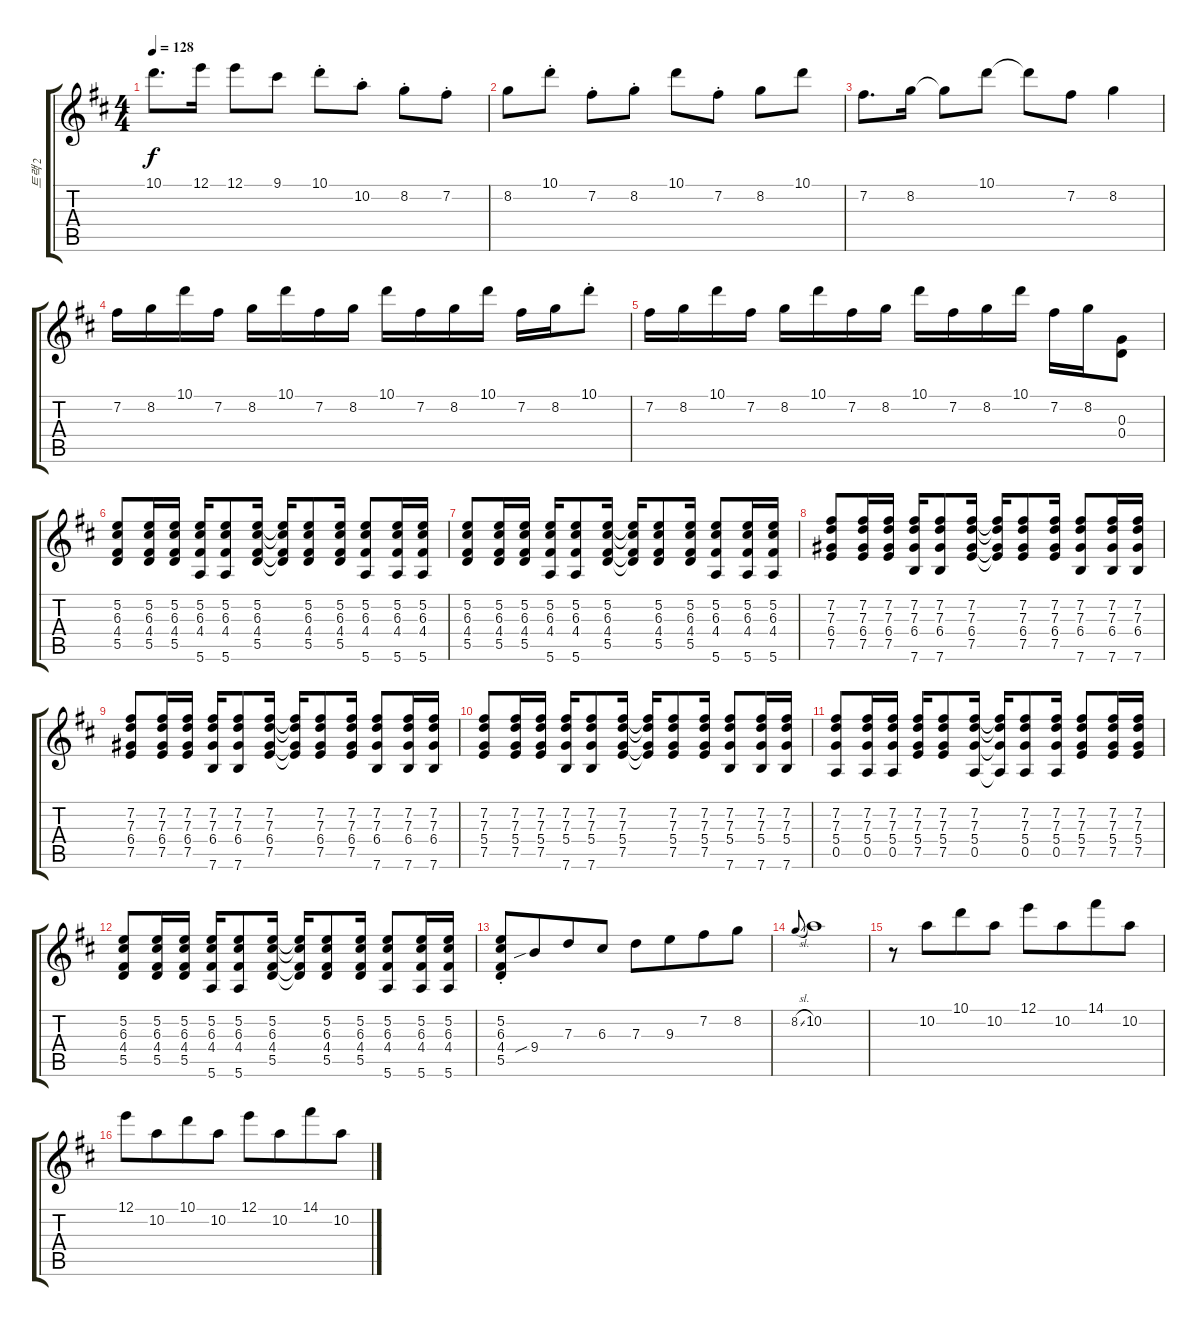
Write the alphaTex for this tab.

\track ("트랙 2" "트랙 2") {instrument acousticguitarsteel}
\staff {score tabs}
\tuning (E4 B3 G3 D3 A2 E2) {hide}
\ts (4 4)
\tempo 128
\clef g2
\ks d
10.1.8{d dy f} 12.1.16 12.1.8 9.1.8 10.1{st}.8 10.2{st}.8 8.2{st}.8 7.2{st}.8 |
8.2.8 10.1{st}.8 7.2{st}.8 8.2{st}.8 10.1.8 7.2{st}.8 8.2.8 10.1.8 |
7.2.8{d} 8.2.16 8.2{t}.8 10.1.8 10.1{t}.8 7.2.8 8.2.4 |
7.2.16 8.2.16 10.1.16 7.2.16 8.2.16 10.1.16 7.2.16 8.2.16 10.1.16 7.2.16 8.2.16 10.1.16 7.2.16 8.2.16 10.1{st}.8 |
7.2.16 8.2.16 10.1.16 7.2.16 8.2.16 10.1.16 7.2.16 8.2.16 10.1.16 7.2.16 8.2.16 10.1.16 7.2.16 8.2.16 (0.3 0.4).8 |
(5.2 6.3 4.4 5.5).8 (5.2 6.3 4.4 5.5).16 (5.2 6.3 4.4 5.5).16 (5.2 6.3 4.4 5.6).16 (5.2 6.3 4.4 5.6).8 (5.2 6.3 4.4 5.5).16 (5.2{t} 6.3{t} 4.4{t} 5.5{t}).16 (5.2 6.3 4.4 5.5).8 (5.2 6.3 4.4 5.5).16 (5.2 6.3 4.4 5.6).8 (5.2 6.3 4.4 5.6).16 (5.2 6.3 4.4 5.6).16 |
(5.2 6.3 4.4 5.5).8 (5.2 6.3 4.4 5.5).16 (5.2 6.3 4.4 5.5).16 (5.2 6.3 4.4 5.6).16 (5.2 6.3 4.4 5.6).8 (5.2 6.3 4.4 5.5).16 (5.2{t} 6.3{t} 4.4{t} 5.5{t}).16 (5.2 6.3 4.4 5.5).8 (5.2 6.3 4.4 5.5).16 (5.2 6.3 4.4 5.6).8 (5.2 6.3 4.4 5.6).16 (5.2 6.3 4.4 5.6).16 |
(7.2 7.3 6.4 7.5).8{beam Up} (7.2 7.3 6.4 7.5).16{beam Up} (7.2 7.3 6.4 7.5).16{beam Up} (7.2 7.3 6.4 7.6).16 (7.2 7.3 6.4 7.6).8 (7.2 7.3 6.4 7.5).16 (7.2{t} 7.3{t} 6.4{t} 7.5{t}).16{beam Up} (7.2 7.3 6.4 7.5).8{beam Up} (7.2 7.3 6.4 7.5).16{beam Up} (7.2 7.3 6.4 7.6).8 (7.2 7.3 6.4 7.6).16 (7.2 7.3 6.4 7.6).16 |
(7.2 7.3 6.4 7.5).8{beam Up} (7.2 7.3 6.4 7.5).16{beam Up} (7.2 7.3 6.4 7.5).16{beam Up} (7.2 7.3 6.4 7.6).16 (7.2 7.3 6.4 7.6).8 (7.2 7.3 6.4 7.5).16 (7.2{t} 7.3{t} 6.4{t} 7.5{t}).16{beam Up} (7.2 7.3 6.4 7.5).8{beam Up} (7.2 7.3 6.4 7.5).16{beam Up} (7.2 7.3 6.4 7.6).8 (7.2 7.3 6.4 7.6).16 (7.2 7.3 6.4 7.6).16 |
(7.2 7.3 5.4 7.5).8{beam Up} (7.2 7.3 5.4 7.5).16{beam Up} (7.2 7.3 5.4 7.5).16{beam Up} (7.2 7.3 5.4 7.6).16 (7.2 7.3 5.4 7.6).8 (7.2 7.3 5.4 7.5).16 (7.2{t} 7.3{t} 5.4{t} 7.5{t}).16{beam Up} (7.2 7.3 5.4 7.5).8{beam Up} (7.2 7.3 5.4 7.5).16{beam Up} (7.2 7.3 5.4 7.6).8 (7.2 7.3 5.4 7.6).16 (7.2 7.3 5.4 7.6).16 |
(7.2 7.3 5.4 0.5).8{beam Up} (7.2 7.3 5.4 0.5).16{beam Up} (7.2 7.3 5.4 0.5).16{beam Up} (7.2 7.3 5.4 7.5).16 (7.2 7.3 5.4 7.5).8 (7.2 7.3 5.4 0.5).16 (7.2{t} 7.3{t} 5.4{t} 0.5{t}).16{beam Up} (7.2 7.3 5.4 0.5).8{beam Up} (7.2 7.3 5.4 0.5).16{beam Up} (7.2 7.3 5.4 7.5).8{beam Up} (7.2 7.3 5.4 7.5).16{beam Up} (7.2 7.3 5.4 7.5).16{beam Up} |
(5.2 6.3 4.4 5.5).8 (5.2 6.3 4.4 5.5).16 (5.2 6.3 4.4 5.5).16 (5.2 6.3 4.4 5.6).16 (5.2 6.3 4.4 5.6).8 (5.2 6.3 4.4 5.5).16 (5.2{t} 6.3{t} 4.4{t} 5.5{t}).16 (5.2 6.3 4.4 5.5).8 (5.2 6.3 4.4 5.5).16 (5.2 6.3 4.4 5.6).8 (5.2 6.3 4.4 5.6).16 (5.2 6.3 4.4 5.6).16 |
(5.2{st} 6.3{st} 4.4{st} 5.5{st}).8 9.4{sib}.8{beam merge} 7.3.8 6.3.8 7.3.8 9.3.8{beam merge} 7.2.8 8.2.8 |
8.2{sl}.8{gr onbeat} 10.2.1 |
r.8 10.2.8{beam merge} 10.1.8 10.2.8 12.1.8 10.2.8{beam merge} 14.1.8 10.2.8 |
12.1.8 10.2.8{beam merge} 10.1.8 10.2.8 12.1.8 10.2.8{beam merge} 14.1.8 10.2.8
